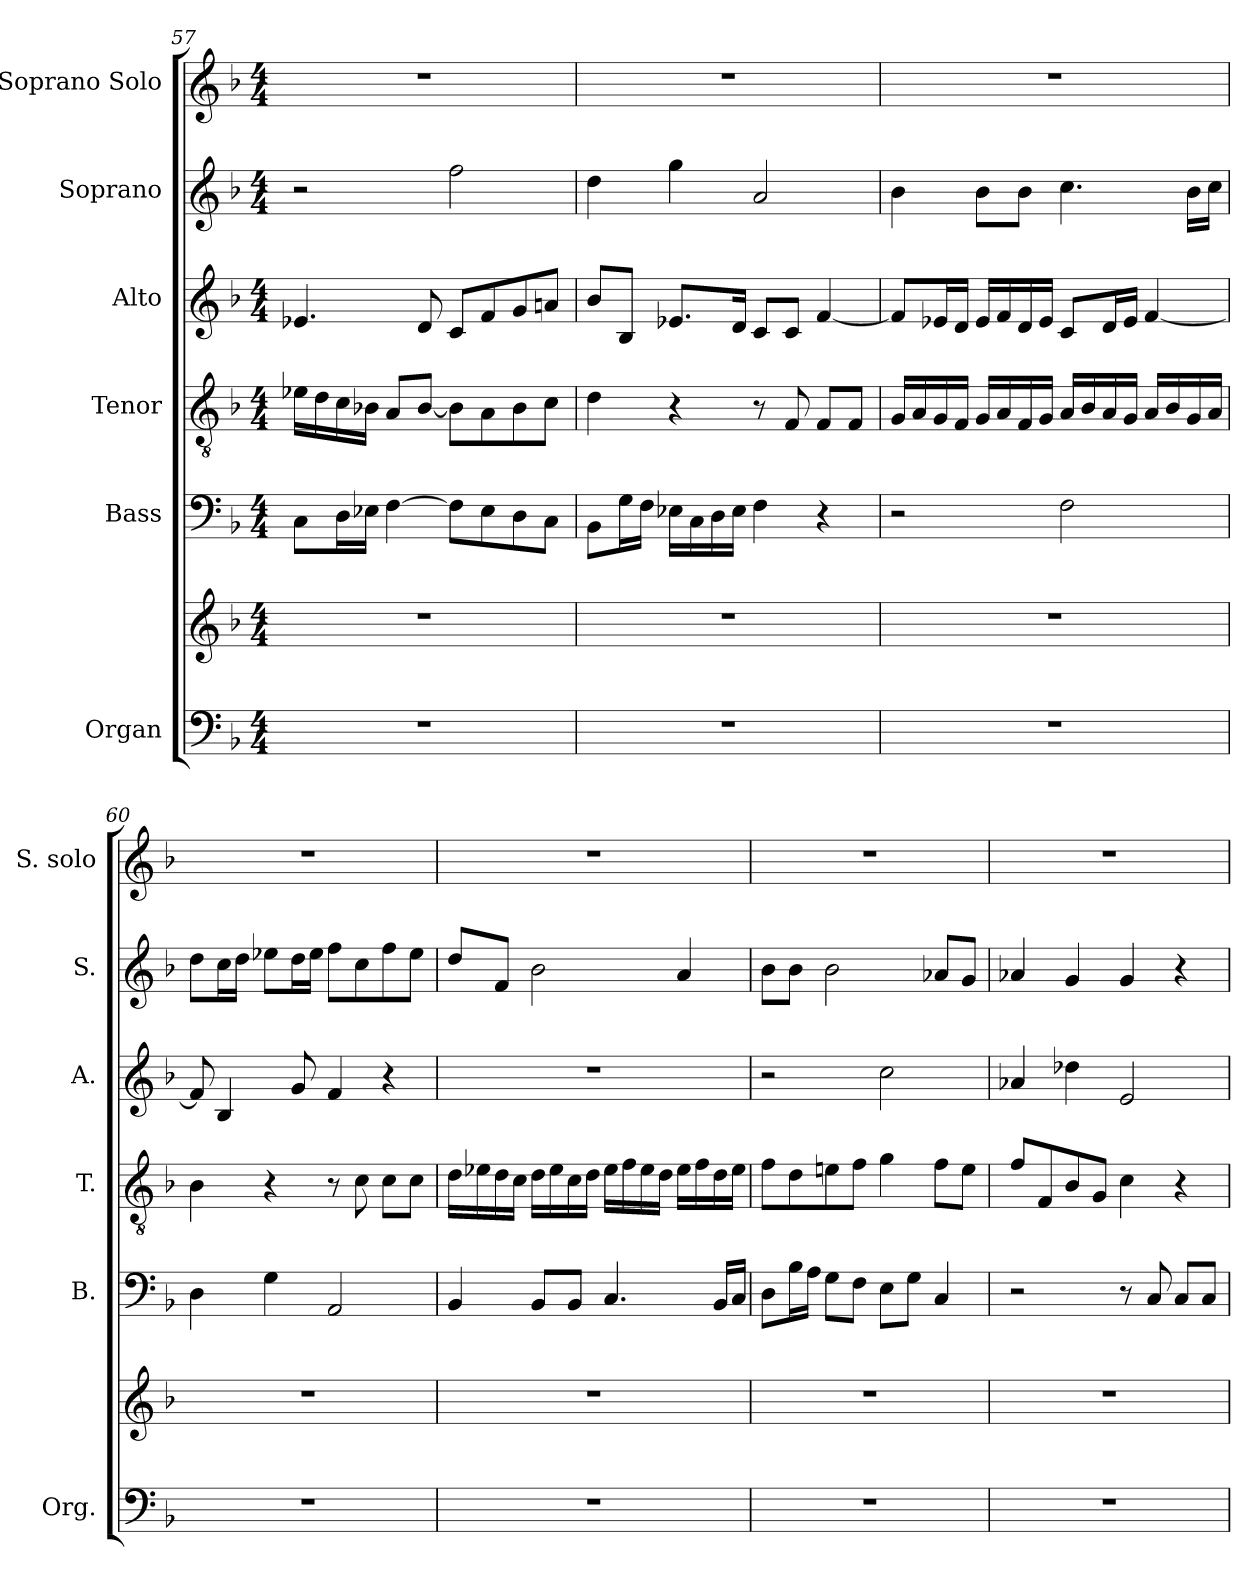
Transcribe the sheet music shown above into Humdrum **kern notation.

**kern	**kern	**kern	**kern	**kern	**kern	**kern
*part6	*part6	*part5	*part4	*part3	*part2	*part1
*staff7	*staff6	*staff5	*staff4	*staff3	*staff2	*staff1
*I"Organ	*	*I"Bass	*I"Tenor	*I"Alto	*I"Soprano	*I"Soprano Solo
*I'Org.	*	*I'B.	*I'T.	*I'A.	*I'S.	*I'S. solo
*clefF4	*clefG2	*clefF4	*clefGv2	*clefG2	*clefG2	*clefG2
*	*	*	*ITrd7c12	*	*	*
*k[b-]	*k[b-]	*k[b-]	*k[b-]	*k[b-]	*k[b-]	*k[b-]
*F:	*F:	*F:	*F:	*F:	*F:	*F:
*M4/4	*M4/4	*M4/4	*M4/4	*M4/4	*M4/4	*M4/4
=57	=57	=57	=57	=57	=57	=57
1r	1r	8C\L	16E-X\LL	4.e-X/	2r	1r
.	.	.	16D\	.	.	.
.	.	16D\L	16C\	.	.	.
.	.	16E-X\JJ	16BB-X\JJ	.	.	.
.	.	[4F\	8AA/L	.	.	.
.	.	.	[8BB-/J	8d/	.	.
.	.	8F\L]	8BB-\L]	8c/L	2ff\	.
.	.	8E-\	8AA\	8f/	.	.
.	.	8D\	8BB-\	8g/	.	.
.	.	8C\J	8C\J	8an/J	.	.
=58	=58	=58	=58	=58	=58	=58
1r	1r	8BB-\L	4D\	8b-/L	4dd\	1r
.	.	16G\L	.	8B-/J	.	.
.	.	16F\JJ	.	.	.	.
.	.	16E-X\LL	4r	8.e-X/L	4gg\	.
.	.	16C\	.	.	.	.
.	.	16D\	.	.	.	.
.	.	16E-\JJ	.	16d/Jk	.	.
.	.	4F\	8r	8c/L	2a/	.
.	.	.	8FF/	8c/J	.	.
.	.	4r	8FF/L	[4f/	.	.
.	.	.	8FF/J	.	.	.
!!LO:LB:g=z
=59	=59	=59	=59	=59	=59	=59
1r	1r	2r	16GG/LL	8f/L]	4b-\	1r
.	.	.	16AA/	.	.	.
.	.	.	16GG/	16e-X/L	.	.
.	.	.	16FF/JJ	16d/JJ	.	.
.	.	.	16GG/LL	16e-/LL	8b-\L	.
.	.	.	16AA/	16f/	.	.
.	.	.	16FF/	16d/	8b-\J	.
.	.	.	16GG/JJ	16e-/JJ	.	.
.	.	2F\	16AA/LL	8c/L	4.cc\	.
.	.	.	16BB-/	.	.	.
.	.	.	16AA/	16d/L	.	.
.	.	.	16GG/JJ	16e-/JJ	.	.
.	.	.	16AA/LL	[4f/	.	.
.	.	.	16BB-/	.	.	.
.	.	.	16GG/	.	16b-\LL	.
.	.	.	16AA/JJ	.	16cc\JJ	.
!!LO:PB:g=z
=60	=60	=60	=60	=60	=60	=60
1r	1r	4D\	4BB-\	8f/]	8dd\L	1r
.	.	.	.	4B-/	16cc\L	.
.	.	.	.	.	16dd\JJ	.
.	.	4G\	4r	.	8ee-X\L	.
.	.	.	.	8g/	16dd\L	.
.	.	.	.	.	16ee-\JJ	.
.	.	2AA/	8r	4f/	8ff\L	.
.	.	.	8C\	.	8cc\	.
.	.	.	8C\L	4r	8ff\	.
.	.	.	8C\J	.	8ee-\J	.
=61	=61	=61	=61	=61	=61	=61
1r	1r	4BB-/	16D\LL	1r	8dd/L	1r
.	.	.	16E-X\	.	.	.
.	.	.	16D\	.	8f/J	.
.	.	.	16C\JJ	.	.	.
.	.	8BB-/L	16D\LL	.	2b-\	.
.	.	.	16E-\	.	.	.
.	.	8BB-/J	16C\	.	.	.
.	.	.	16D\JJ	.	.	.
.	.	4.C/	16E-\LL	.	.	.
.	.	.	16F\	.	.	.
.	.	.	16E-\	.	.	.
.	.	.	16D\JJ	.	.	.
.	.	.	16E-\LL	.	4a/	.
.	.	.	16F\	.	.	.
.	.	16BB-/LL	16D\	.	.	.
.	.	16C/JJ	16E-\JJ	.	.	.
=62	=62	=62	=62	=62	=62	=62
1r	1r	8D\L	8F\L	2r	8b-\L	1r
.	.	16B-\L	8D\	.	8b-\J	.
.	.	16A\JJ	.	.	.	.
.	.	8G\L	8En\	.	2b-\	.
.	.	8F\J	8F\J	.	.	.
.	.	8E\L	4G\	2cc\	.	.
.	.	8G\J	.	.	.	.
.	.	4C/	8F\L	.	8a-X/L	.
.	.	.	8E\J	.	8g/J	.
=63	=63	=63	=63	=63	=63	=63
1r	1r	2r	8F/L	4a-X/	4a-X/	1r
.	.	.	8FF/	.	.	.
.	.	.	8BB-/	4dd-X\	4g/	.
.	.	.	8GG/J	.	.	.
.	.	8r	4C\	2e/	4g/	.
.	.	8C/	.	.	.	.
.	.	8C/L	4r	.	4r	.
.	.	8C/J	.	.	.	.
=	=	=	=	=	=	=
*-	*-	*-	*-	*-	*-	*-
